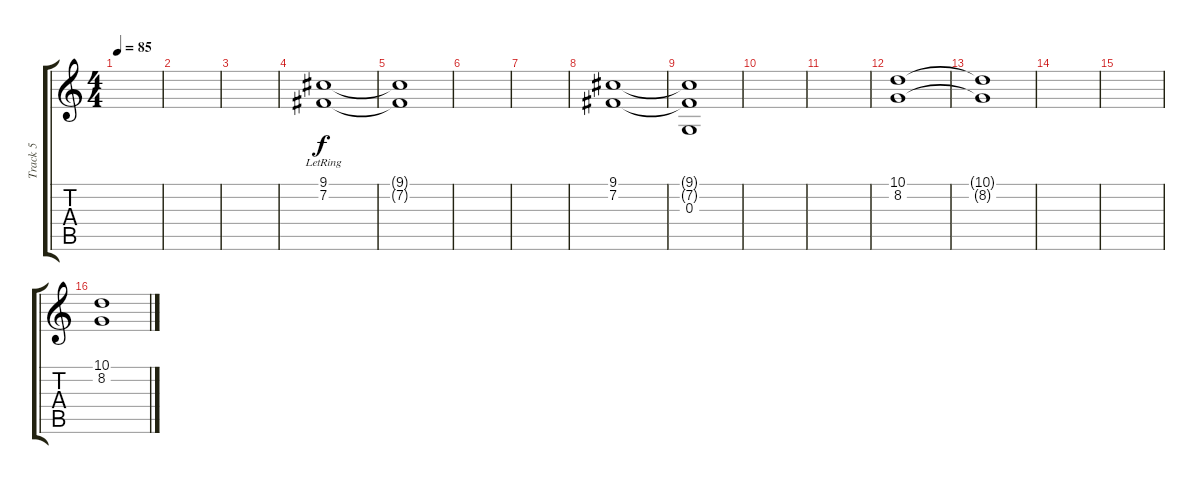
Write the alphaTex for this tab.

\track ("Track 5" "Track 5") {instrument fx3crystal}
\staff {score tabs}
\tuning (E4 B3 G3 D3 A2 E2) {hide}
\ts (4 4)
\tempo 85
\clef g2
\ks c
|
|
|
(9.1{lr} 7.2{lr}).1 |
(9.1{t} 7.2{t}).1 |
|
|
(9.1 7.2).1 |
(9.1{t} 7.2{t} 0.3).1 |
|
|
(10.1 8.2).1 |
(10.1{t} 8.2{t}).1 |
|
|
(10.1 8.2).1
